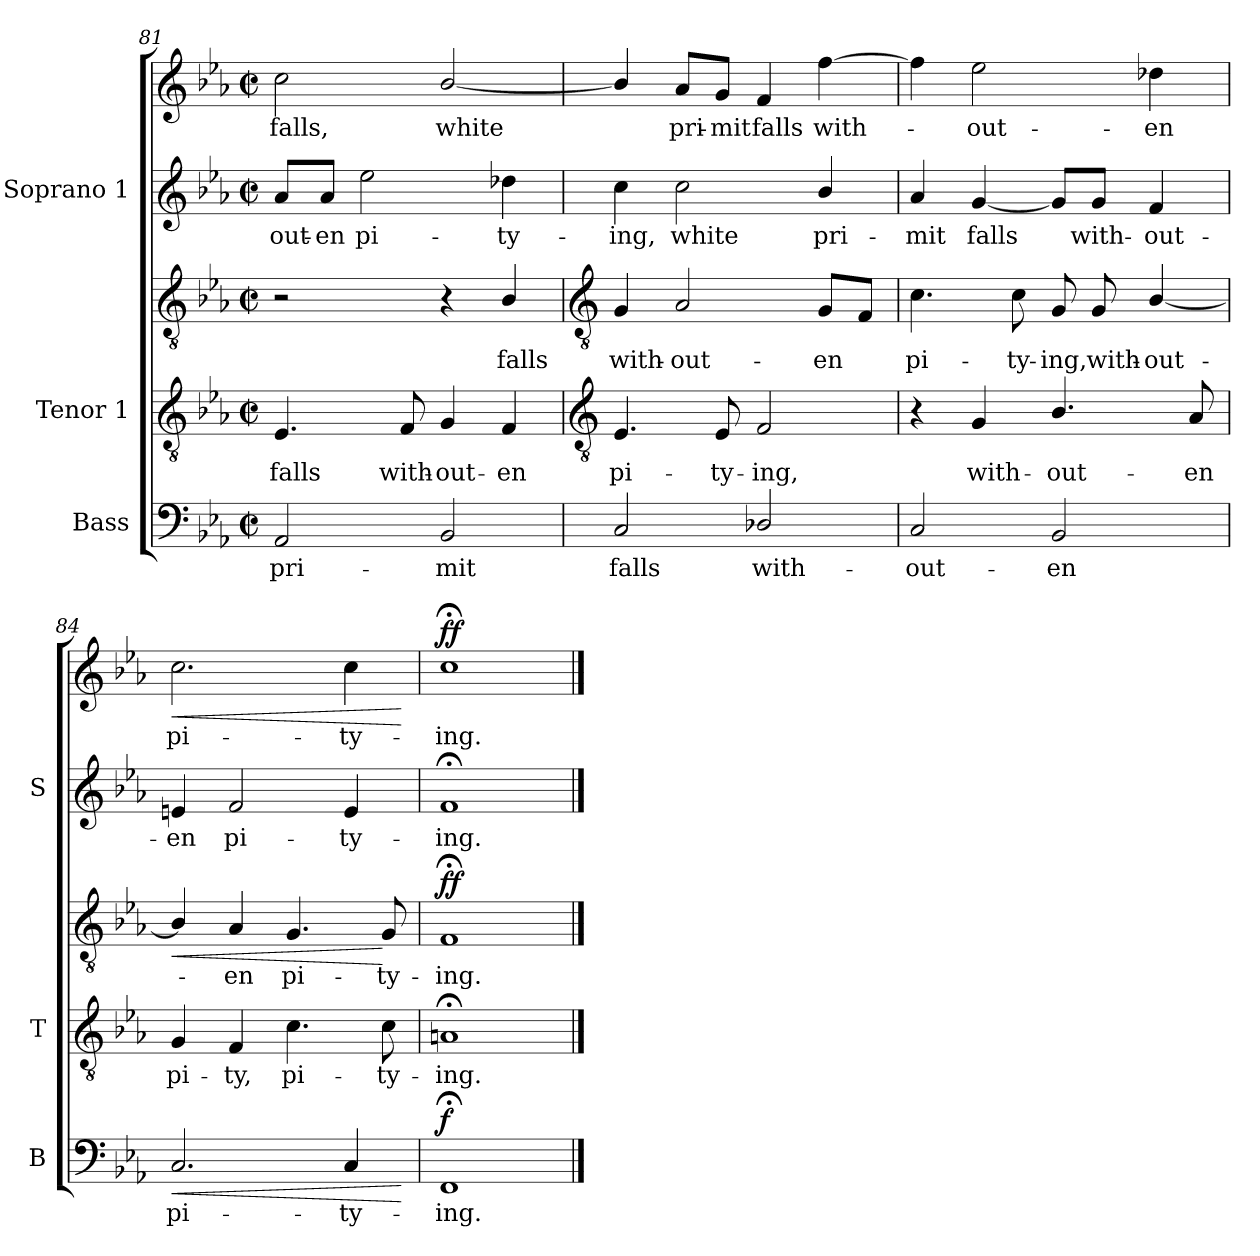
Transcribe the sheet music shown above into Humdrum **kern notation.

**kern	**text	**dynam	**kern	**text	**kern	**text	**dynam	**kern	**text	**kern	**text	**dynam
*part3	*part3	*part3	*part2	*part2	*part2	*part2	*part2	*part1	*part1	*part1	*part1	*part1
*staff5	*staff5	*staff5	*staff4	*staff4	*staff3	*staff3	*staff3/4	*staff2	*staff2	*staff1	*staff1	*staff1/2
*I"Bass	*	*	*I"Tenor 1	*	*	*	*	*I"Soprano 1	*	*	*	*
*I'B	*	*	*I'T	*	*	*	*	*I'S	*	*	*	*
*clefF4	*	*	*clefGv2	*	*clefGv2	*	*	*clefG2	*	*clefG2	*	*
*k[b-e-a-]	*	*	*k[b-e-a-]	*	*k[b-e-a-]	*	*	*k[b-e-a-]	*	*k[b-e-a-]	*	*
*E-:	*	*	*E-:	*	*E-:	*	*	*E-:	*	*E-:	*	*
*M2/2	*	*	*M2/2	*	*M2/2	*	*	*M2/2	*	*M2/2	*	*
*met(c|)	*	*	*met(c|)	*	*met(c|)	*	*	*met(c|)	*	*met(c|)	*	*
=81	=81	=81	=81	=81	=81	=81	=81	=81	=81	=81	=81	=81
!	!LO:LY:b	!	!	!LO:LY:b	!	!	!	!	!LO:LY:b	!	!LO:LY:b	!
2AA-	pri-	.	4.E-	falls	2r	.	.	8a-/L	out-	2cc	-falls,	.
!	!	!	!	!	!	!	!	!	!LO:LY:b	!	!	!
.	.	.	.	.	.	.	.	8a-/J	-en	.	.	.
!	!	!	!	!	!	!	!	!	!LO:LY:b	!	!	!
.	.	.	.	.	.	.	.	2ee-	pi-	.	.	.
!	!	!	!	!LO:LY:b	!	!	!	!	!	!	!	!
.	.	.	8F	with-	.	.	.	.	.	.	.	.
!	!LO:LY:b	!	!	!LO:LY:b	!	!	!	!	!	!	!LO:LY:b	!
2BB-	-mit	.	4G	-out-	4r	.	.	.	.	[2b-/	white	.
!	!	!	!	!LO:LY:b	!	!LO:LY:b	!	!	!LO:LY:b	!	!	!
.	.	.	4F	-en	4B-/	falls	.	4dd-X	-ty-	.	.	.
!!LO:LB:g=z
=82	=82	=82	=82	=82	=82	=82	=82	=82	=82	=82	=82	=82
*	*	*	*clefGv2	*	*clefGv2	*	*	*	*	*	*	*
!	!LO:LY:b	!	!	!LO:LY:b	!	!LO:LY:b	!	!	!LO:LY:b	!	!	!
2C	falls	.	4.E-	pi-	4G	with-	.	4cc	ing,	4b-/]	.	.
!	!	!	!	!	!	!LO:LY:b	!	!	!LO:LY:b	!	!LO:LY:b	!
.	.	.	.	.	2A-	-out-	.	2cc	white	8a-/L	-pri-	.
!	!	!	!	!LO:LY:b	!	!	!	!	!	!	!LO:LY:b	!
.	.	.	8E-	-ty-	.	.	.	.	.	8g/J	-mit	.
!	!LO:LY:b	!	!	!LO:LY:b	!	!	!	!	!	!	!LO:LY:b	!
2D-X/	with-	.	2F	-ing,	.	.	.	.	.	4f	falls	.
!	!	!	!	!	!	!LO:LY:b	!	!	!LO:LY:b	!	!LO:LY:b	!
.	.	.	.	.	8GL	-en	.	4b-/	pri-	[4ff	with-	.
.	.	.	.	.	8FJ	.	.	.	.	.	.	.
=83	=83	=83	=83	=83	=83	=83	=83	=83	=83	=83	=83	=83
!	!LO:LY:b	!	!	!	!	!LO:LY:b	!	!	!LO:LY:b	!	!	!
2C	-out-	.	4r	.	4.c	pi-	.	4a-	mit	4ff]	.	.
!	!	!	!	!LO:LY:b	!	!	!	!	!LO:LY:b	!	!LO:LY:b	!
.	.	.	4G	with-	.	.	.	[4g	falls	2ee-	-out-	.
!	!	!	!	!	!	!LO:LY:b	!	!	!	!	!	!
.	.	.	.	.	8c	-ty-	.	.	.	.	.	.
!	!LO:LY:b	!	!	!LO:LY:b	!	!LO:LY:b	!	!	!	!	!	!
2BB-	-en	.	4.B-/	-out-	8G	-ing,	.	8g/L]	.	.	.	.
!	!	!	!	!	!	!LO:LY:b	!	!	!LO:LY:b	!	!	!
.	.	.	.	.	8G	with-	.	8g/J	with-	.	.	.
!	!	!	!	!	!	!LO:LY:b	!	!	!LO:LY:b	!	!LO:LY:b	!
.	.	.	.	.	[4B-/	-out-	.	4f	-out-	4dd-X	-en	.
!	!	!	!	!LO:LY:b	!	!	!	!	!	!	!	!
.	.	.	8A-	-en	.	.	.	.	.	.	.	.
=84	=84	=84	=84	=84	=84	=84	=84	=84	=84	=84	=84	=84
!	!LO:LY:b	!LO:HP:b	!	!LO:LY:b	!	!	!LO:HP:b	!	!LO:LY:b	!	!LO:LY:b	!LO:HP:b
2.C	pi-	<	4G	-pi-	4B-/]	.	<	4en	-en	2.cc	-pi-	<
!	!	!	!	!LO:LY:b	!	!LO:LY:b	!	!	!LO:LY:b	!	!	!
.	.	.	4F	-ty,	4A-	en	.	2f	pi-	.	.	.
!	!	!	!	!LO:LY:b	!	!LO:LY:b	!	!	!	!	!	!
.	.	.	4.c	pi-	4.G	pi-	.	.	.	.	.	.
!	!LO:LY:b	!	!	!	!	!	!	!	!LO:LY:b	!	!LO:LY:b	!
4C	-ty-	.	.	.	.	.	.	4e	-ty-	4cc	-ty-	.
!	!	!	!	!LO:LY:b	!	!LO:LY:b	!	!	!	!	!	!
.	.	.	8c	-ty-	8G	-ty-	[	.	.	.	.	.
.	.	[	.	.	.	.	.	.	.	.	.	[
=85	=85	=85	=85	=85	=85	=85	=85	=85	=85	=85	=85	=85
!	!LO:LY:b	!LO:DY:b	!	!LO:LY:b	!	!LO:LY:b	!LO:DY:b=2	!	!LO:LY:b	!	!LO:LY:b	!
!	!	!	!	!	!	!	!LO:DY:n=1:b	!	!	!	!	!LO:DY:b=2
!	!	!	!	!	!	!	!	!	!	!	!	!LO:DY:n=1:b
1FF;<	-ing.	f	1An;<	ing.	1F;<	-ing.	f f	1f;<	ing.	1cc;<	-ing.	f f
==	==	==	==	==	==	==	==	==	==	==	==	==
*-	*-	*-	*-	*-	*-	*-	*-	*-	*-	*-	*-	*-
